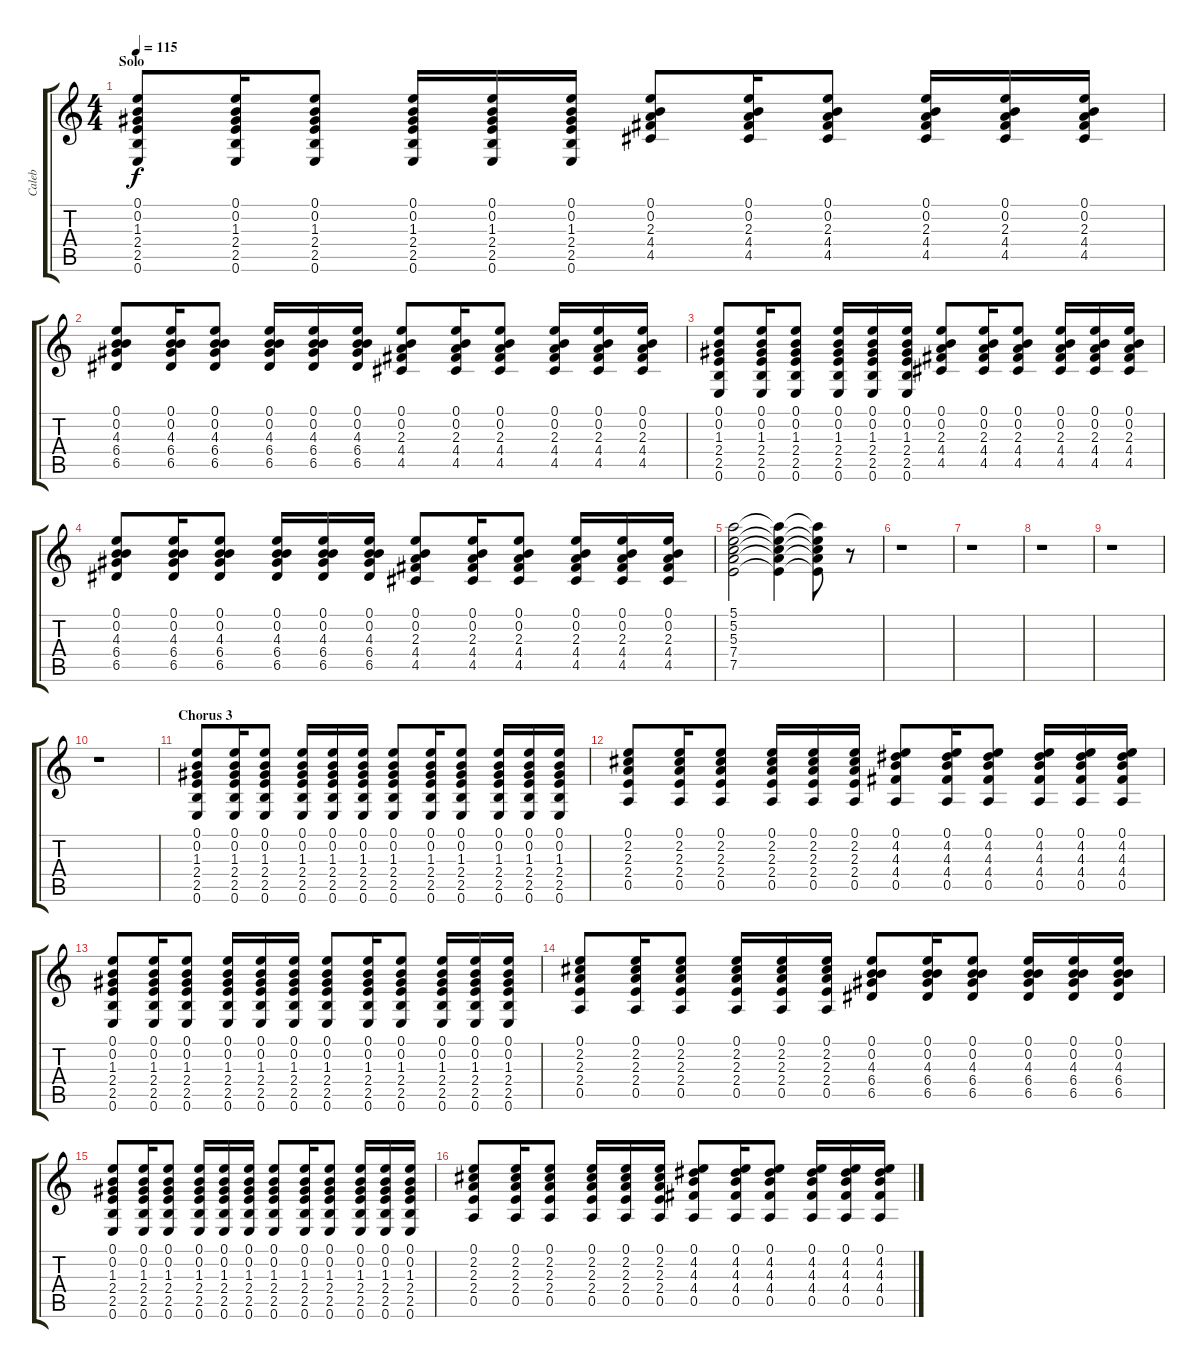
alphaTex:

\track ("Caleb" "Caleb") {instrument electricguitarclean}
\staff {score tabs}
\tuning (E4 B3 G3 D3 A2 E2) {hide}
\ts (4 4)
\section ("" "Solo")
\tempo 115
\clef g2
\ks c
(0.1 0.2 1.3 2.4 2.5 0.6).8{dy f volume 9 instrument electricguitarclean} (0.1 0.2 1.3 2.4 2.5 0.6).16 (0.1 0.2 1.3 2.4 2.5 0.6).8 (0.1 0.2 1.3 2.4 2.5 0.6).16 (0.1 0.2 1.3 2.4 2.5 0.6).16 (0.1 0.2 1.3 2.4 2.5 0.6).16 (0.1 0.2 2.3 4.4 4.5).8 (0.1 0.2 2.3 4.4 4.5).16 (0.1 0.2 2.3 4.4 4.5).8 (0.1 0.2 2.3 4.4 4.5).16 (0.1 0.2 2.3 4.4 4.5).16 (0.1 0.2 2.3 4.4 4.5).16 |
(0.1 0.2 4.3 6.4 6.5).8 (0.1 0.2 4.3 6.4 6.5).16 (0.1 0.2 4.3 6.4 6.5).8 (0.1 0.2 4.3 6.4 6.5).16 (0.1 0.2 4.3 6.4 6.5).16 (0.1 0.2 4.3 6.4 6.5).16 (0.1 0.2 2.3 4.4 4.5).8 (0.1 0.2 2.3 4.4 4.5).16 (0.1 0.2 2.3 4.4 4.5).8 (0.1 0.2 2.3 4.4 4.5).16 (0.1 0.2 2.3 4.4 4.5).16 (0.1 0.2 2.3 4.4 4.5).16 |
(0.1 0.2 1.3 2.4 2.5 0.6).8 (0.1 0.2 1.3 2.4 2.5 0.6).16 (0.1 0.2 1.3 2.4 2.5 0.6).8 (0.1 0.2 1.3 2.4 2.5 0.6).16 (0.1 0.2 1.3 2.4 2.5 0.6).16 (0.1 0.2 1.3 2.4 2.5 0.6).16 (0.1 0.2 2.3 4.4 4.5).8 (0.1 0.2 2.3 4.4 4.5).16 (0.1 0.2 2.3 4.4 4.5).8 (0.1 0.2 2.3 4.4 4.5).16 (0.1 0.2 2.3 4.4 4.5).16 (0.1 0.2 2.3 4.4 4.5).16 |
(0.1 0.2 4.3 6.4 6.5).8 (0.1 0.2 4.3 6.4 6.5).16 (0.1 0.2 4.3 6.4 6.5).8 (0.1 0.2 4.3 6.4 6.5).16 (0.1 0.2 4.3 6.4 6.5).16 (0.1 0.2 4.3 6.4 6.5).16 (0.1 0.2 2.3 4.4 4.5).8 (0.1 0.2 2.3 4.4 4.5).16 (0.1 0.2 2.3 4.4 4.5).8 (0.1 0.2 2.3 4.4 4.5).16 (0.1 0.2 2.3 4.4 4.5).16 (0.1 0.2 2.3 4.4 4.5).16 |
\section ("" "")
(5.1 5.2 5.3 7.4 7.5).2{volume 12} (5.1{t} 5.2{t} 5.3{t} 7.4{t} 7.5{t}).4 (5.1{t} 5.2{t} 5.3{t} 7.4{t} 7.5{t}).8 r.8 |
r.1 |
r.1 |
r.1 |
r.1 |
r.1 |
\section ("" "Chorus 3")
(0.1 0.2 1.3 2.4 2.5 0.6).8 (0.1 0.2 1.3 2.4 2.5 0.6).16 (0.1 0.2 1.3 2.4 2.5 0.6).8 (0.1 0.2 1.3 2.4 2.5 0.6).16 (0.1 0.2 1.3 2.4 2.5 0.6).16 (0.1 0.2 1.3 2.4 2.5 0.6).16 (0.1 0.2 1.3 2.4 2.5 0.6).8 (0.1 0.2 1.3 2.4 2.5 0.6).16 (0.1 0.2 1.3 2.4 2.5 0.6).8 (0.1 0.2 1.3 2.4 2.5 0.6).16 (0.1 0.2 1.3 2.4 2.5 0.6).16 (0.1 0.2 1.3 2.4 2.5 0.6).16 |
(0.1 2.2 2.3 2.4 0.5).8 (0.1 2.2 2.3 2.4 0.5).16 (0.1 2.2 2.3 2.4 0.5).8 (0.1 2.2 2.3 2.4 0.5).16 (0.1 2.2 2.3 2.4 0.5).16 (0.1 2.2 2.3 2.4 0.5).16 (0.1 4.2 4.3 4.4 0.5).8 (0.1 4.2 4.3 4.4 0.5).16 (0.1 4.2 4.3 4.4 0.5).8 (0.1 4.2 4.3 4.4 0.5).16 (0.1 4.2 4.3 4.4 0.5).16 (0.1 4.2 4.3 4.4 0.5).16 |
(0.1 0.2 1.3 2.4 2.5 0.6).8 (0.1 0.2 1.3 2.4 2.5 0.6).16 (0.1 0.2 1.3 2.4 2.5 0.6).8 (0.1 0.2 1.3 2.4 2.5 0.6).16 (0.1 0.2 1.3 2.4 2.5 0.6).16 (0.1 0.2 1.3 2.4 2.5 0.6).16 (0.1 0.2 1.3 2.4 2.5 0.6).8 (0.1 0.2 1.3 2.4 2.5 0.6).16 (0.1 0.2 1.3 2.4 2.5 0.6).8 (0.1 0.2 1.3 2.4 2.5 0.6).16 (0.1 0.2 1.3 2.4 2.5 0.6).16 (0.1 0.2 1.3 2.4 2.5 0.6).16 |
(0.1 2.2 2.3 2.4 0.5).8 (0.1 2.2 2.3 2.4 0.5).16 (0.1 2.2 2.3 2.4 0.5).8 (0.1 2.2 2.3 2.4 0.5).16 (0.1 2.2 2.3 2.4 0.5).16 (0.1 2.2 2.3 2.4 0.5).16 (0.1 0.2 4.3 6.4 6.5).8 (0.1 0.2 4.3 6.4 6.5).16 (0.1 0.2 4.3 6.4 6.5).8 (0.1 0.2 4.3 6.4 6.5).16 (0.1 0.2 4.3 6.4 6.5).16 (0.1 0.2 4.3 6.4 6.5).16 |
(0.1 0.2 1.3 2.4 2.5 0.6).8 (0.1 0.2 1.3 2.4 2.5 0.6).16 (0.1 0.2 1.3 2.4 2.5 0.6).8 (0.1 0.2 1.3 2.4 2.5 0.6).16 (0.1 0.2 1.3 2.4 2.5 0.6).16 (0.1 0.2 1.3 2.4 2.5 0.6).16 (0.1 0.2 1.3 2.4 2.5 0.6).8 (0.1 0.2 1.3 2.4 2.5 0.6).16 (0.1 0.2 1.3 2.4 2.5 0.6).8 (0.1 0.2 1.3 2.4 2.5 0.6).16 (0.1 0.2 1.3 2.4 2.5 0.6).16 (0.1 0.2 1.3 2.4 2.5 0.6).16 |
(0.1 2.2 2.3 2.4 0.5).8 (0.1 2.2 2.3 2.4 0.5).16 (0.1 2.2 2.3 2.4 0.5).8 (0.1 2.2 2.3 2.4 0.5).16 (0.1 2.2 2.3 2.4 0.5).16 (0.1 2.2 2.3 2.4 0.5).16 (0.1 4.2 4.3 4.4 0.5).8 (0.1 4.2 4.3 4.4 0.5).16 (0.1 4.2 4.3 4.4 0.5).8 (0.1 4.2 4.3 4.4 0.5).16 (0.1 4.2 4.3 4.4 0.5).16 (0.1 4.2 4.3 4.4 0.5).16
